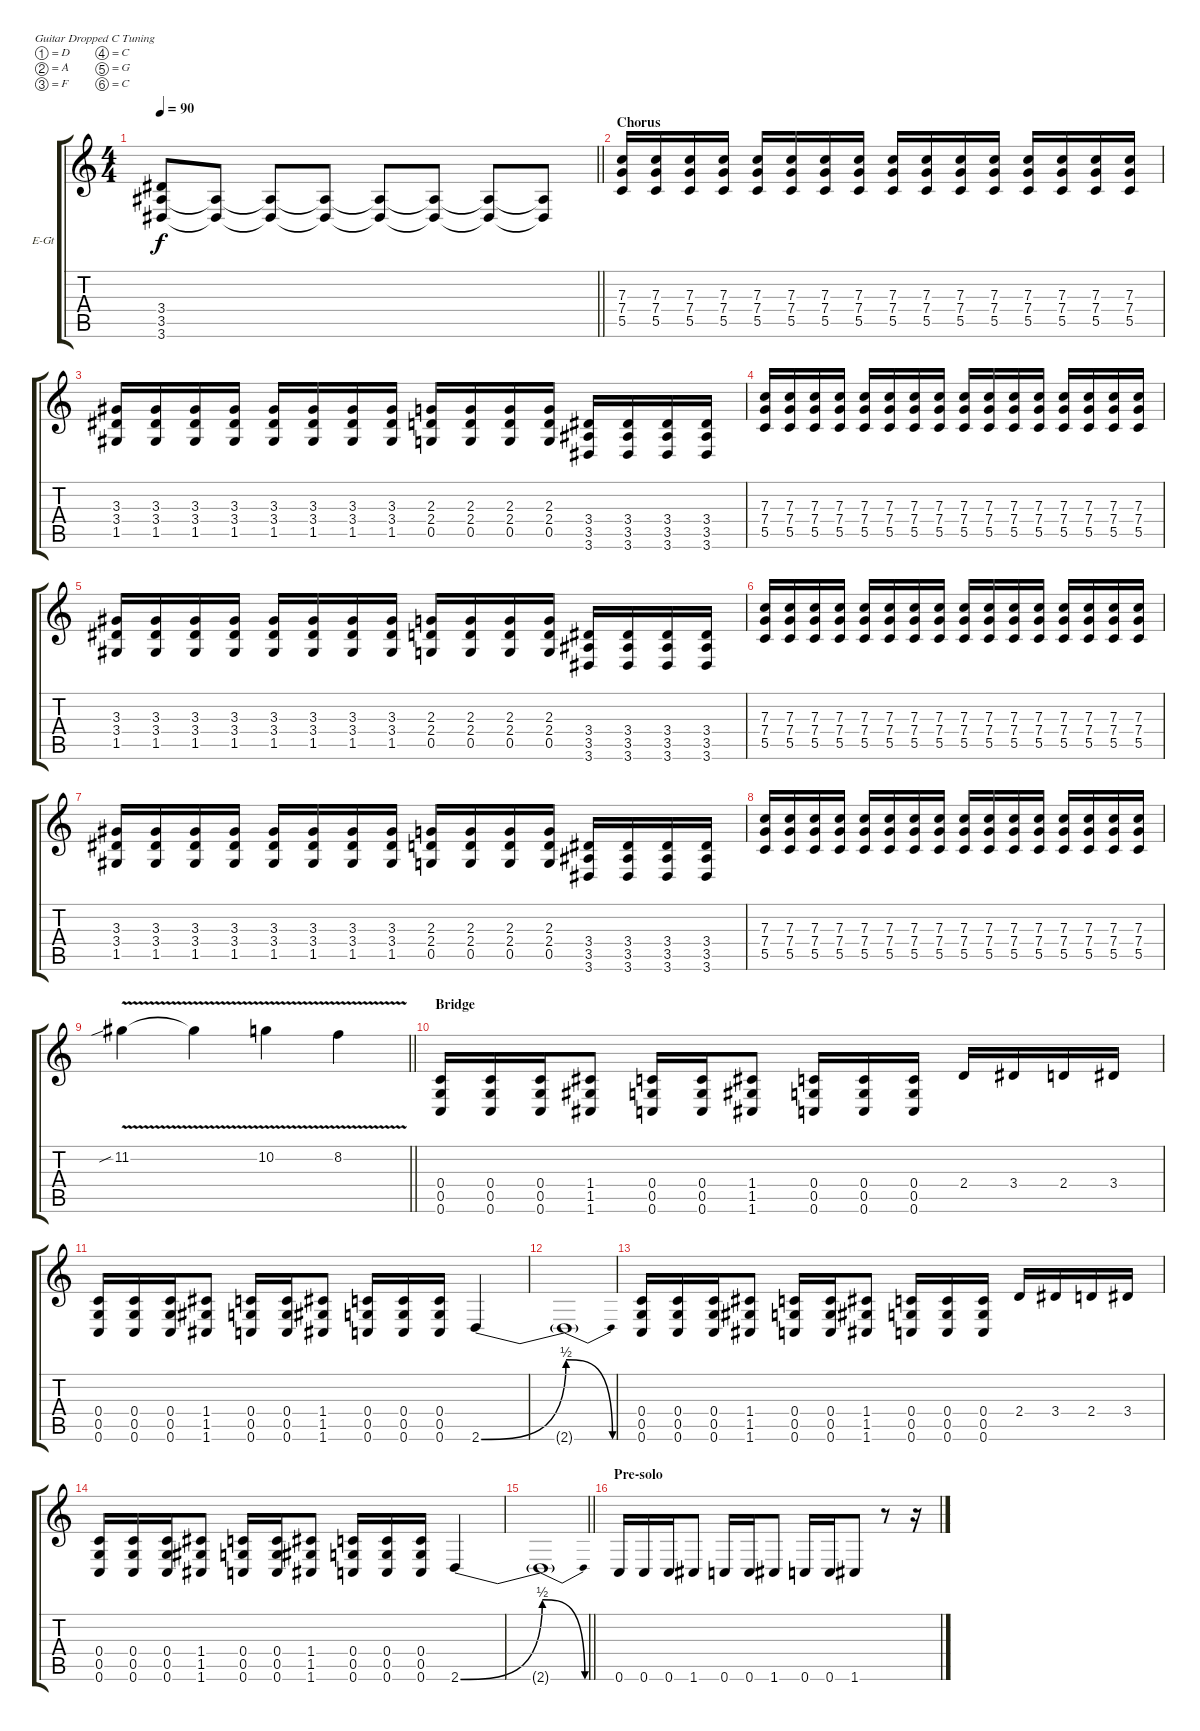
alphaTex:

\bracketExtendMode groupsimilarinstruments
\firstSystemTrackNameOrientation horizontal
\otherSystemsTrackNameOrientation horizontal
\track ("Matthew Tuck" "E-Gt") {instrument overdrivenguitar}
\staff {score tabs}
\tuning (D4 A3 F3 C3 G2 C2)
\ts (4 4)
\tempo 90
\clef g2
\barLineRight lightlight
\ks c
(3.5{t} 3.6{t} 3.4{t}).8{dy f} (3.5{t} 3.6{t}).8 (3.5{t} 3.6{t}).8 (3.5{t} 3.6{t}).8 (3.5{t} 3.6{t}).8 (3.5{t} 3.6{t}).8 (3.5{t} 3.6{t}).8 (3.5{t} 3.6{t}).8 |
\section ("" "Chorus")
(7.3 7.4 5.5).16 (7.3 7.4 5.5).16 (7.3 7.4 5.5).16 (7.3 7.4 5.5).16 (7.3 7.4 5.5).16 (7.3 7.4 5.5).16 (7.3 7.4 5.5).16 (7.3 7.4 5.5).16 (7.3 7.4 5.5).16 (7.3 7.4 5.5).16 (7.3 7.4 5.5).16 (7.3 7.4 5.5).16 (7.3 7.4 5.5).16 (7.3 7.4 5.5).16 (7.3 7.4 5.5).16 (7.3 7.4 5.5).16 |
(3.3 3.4 1.5).16 (3.3 3.4 1.5).16 (3.3 3.4 1.5).16 (3.3 3.4 1.5).16 (3.3 3.4 1.5).16 (3.3 3.4 1.5).16 (3.3 3.4 1.5).16 (3.3 3.4 1.5).16 (2.3 2.4 0.5).16 (2.3 2.4 0.5).16 (2.3 2.4 0.5).16 (2.3 2.4 0.5).16 (3.4 3.5 3.6).16 (3.4 3.5 3.6).16 (3.4 3.5 3.6).16 (3.4 3.5 3.6).16 |
(7.3 7.4 5.5).16 (7.3 7.4 5.5).16 (7.3 7.4 5.5).16 (7.3 7.4 5.5).16 (7.3 7.4 5.5).16 (7.3 7.4 5.5).16 (7.3 7.4 5.5).16 (7.3 7.4 5.5).16 (7.3 7.4 5.5).16 (7.3 7.4 5.5).16 (7.3 7.4 5.5).16 (7.3 7.4 5.5).16 (7.3 7.4 5.5).16 (7.3 7.4 5.5).16 (7.3 7.4 5.5).16 (7.3 7.4 5.5).16 |
(3.3 3.4 1.5).16 (3.3 3.4 1.5).16 (3.3 3.4 1.5).16 (3.3 3.4 1.5).16 (3.3 3.4 1.5).16 (3.3 3.4 1.5).16 (3.3 3.4 1.5).16 (3.3 3.4 1.5).16 (2.3 2.4 0.5).16 (2.3 2.4 0.5).16 (2.3 2.4 0.5).16 (2.3 2.4 0.5).16 (3.4 3.5 3.6).16 (3.4 3.5 3.6).16 (3.4 3.5 3.6).16 (3.4 3.5 3.6).16 |
(7.3 7.4 5.5).16 (7.3 7.4 5.5).16 (7.3 7.4 5.5).16 (7.3 7.4 5.5).16 (7.3 7.4 5.5).16 (7.3 7.4 5.5).16 (7.3 7.4 5.5).16 (7.3 7.4 5.5).16 (7.3 7.4 5.5).16 (7.3 7.4 5.5).16 (7.3 7.4 5.5).16 (7.3 7.4 5.5).16 (7.3 7.4 5.5).16 (7.3 7.4 5.5).16 (7.3 7.4 5.5).16 (7.3 7.4 5.5).16 |
(3.3 3.4 1.5).16 (3.3 3.4 1.5).16 (3.3 3.4 1.5).16 (3.3 3.4 1.5).16 (3.3 3.4 1.5).16 (3.3 3.4 1.5).16 (3.3 3.4 1.5).16 (3.3 3.4 1.5).16 (2.3 2.4 0.5).16 (2.3 2.4 0.5).16 (2.3 2.4 0.5).16 (2.3 2.4 0.5).16 (3.4 3.5 3.6).16 (3.4 3.5 3.6).16 (3.4 3.5 3.6).16 (3.4 3.5 3.6).16 |
(7.3 7.4 5.5).16 (7.3 7.4 5.5).16 (7.3 7.4 5.5).16 (7.3 7.4 5.5).16 (7.3 7.4 5.5).16 (7.3 7.4 5.5).16 (7.3 7.4 5.5).16 (7.3 7.4 5.5).16 (7.3 7.4 5.5).16 (7.3 7.4 5.5).16 (7.3 7.4 5.5).16 (7.3 7.4 5.5).16 (7.3 7.4 5.5).16 (7.3 7.4 5.5).16 (7.3 7.4 5.5).16 (7.3 7.4 5.5).16 |
\barLineRight lightlight
11.2{v sib}.4 11.2{v t}.4 10.2{v}.4 8.2{v}.4 |
\section ("" "Bridge")
(0.5 0.6 0.4).16 (0.5 0.6 0.4).16 (0.5 0.6 0.4).16 (1.5 1.6 1.4).8 (0.5 0.6 0.4).16 (0.5 0.6 0.4).16 (1.5 1.6 1.4).8 (0.5 0.6 0.4).16 (0.5 0.6 0.4).16 (0.5 0.6 0.4).16 2.4.16 3.4.16 2.4.16 3.4.16 |
(0.5 0.6 0.4).16 (0.5 0.6 0.4).16 (0.5 0.6 0.4).16 (1.5 1.6 1.4).8 (0.5 0.6 0.4).16 (0.5 0.6 0.4).16 (1.5 1.6 1.4).8 (0.5 0.6 0.4).16 (0.5 0.6 0.4).16 (0.5 0.6 0.4).16 2.6{be (bend 0 0 60 2)}.4 |
2.6{be (release 0 2 60 0) t}.1 |
(0.5 0.6 0.4).16 (0.5 0.6 0.4).16 (0.5 0.6 0.4).16 (1.5 1.6 1.4).8 (0.5 0.6 0.4).16 (0.5 0.6 0.4).16 (1.5 1.6 1.4).8 (0.5 0.6 0.4).16 (0.5 0.6 0.4).16 (0.5 0.6 0.4).16 2.4.16 3.4.16 2.4.16 3.4.16 |
(0.5 0.6 0.4).16 (0.5 0.6 0.4).16 (0.5 0.6 0.4).16 (1.5 1.6 1.4).8 (0.5 0.6 0.4).16 (0.5 0.6 0.4).16 (1.5 1.6 1.4).8 (0.5 0.6 0.4).16 (0.5 0.6 0.4).16 (0.5 0.6 0.4).16 2.6{be (bend 0 0 60 2)}.4 |
\barLineRight lightlight
2.6{be (release 0 2 60 0) t}.1 |
\section ("" "Pre-solo ")
0.6.16 0.6.16 0.6.16 1.6.8 0.6.16 0.6.16 1.6.8 0.6.16 0.6.16 1.6.8 r.8 r.16
